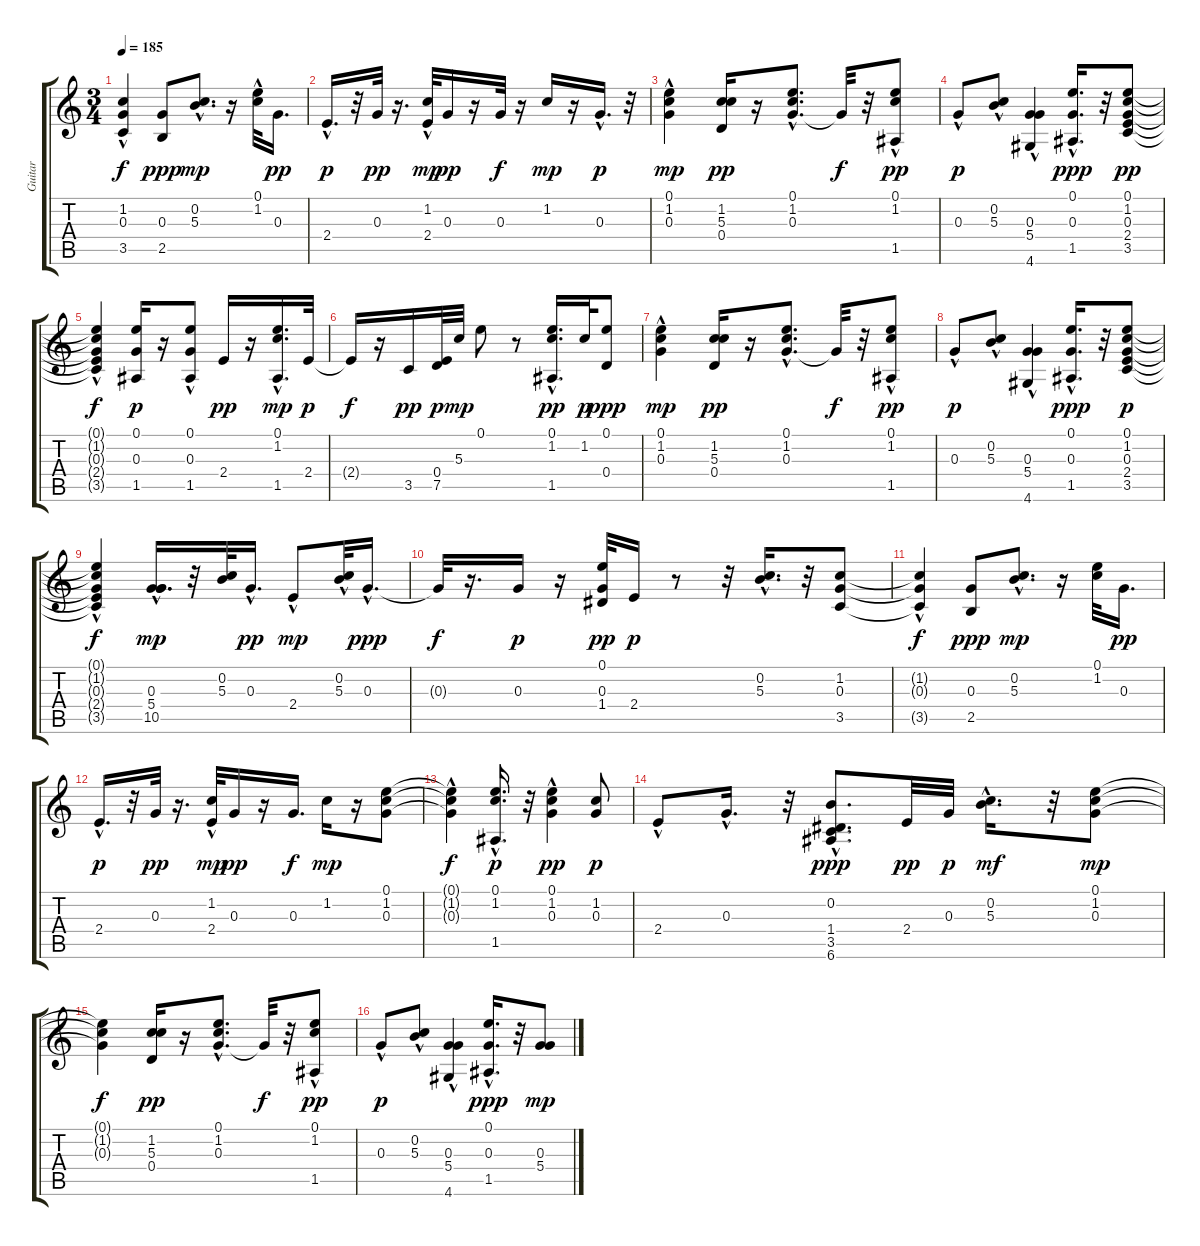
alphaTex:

\track ("Guitar " "Guitar ") {instrument acousticguitarnylon}
\staff {score tabs}
\tuning (E4 B3 G3 D3 A2 E2) {hide}
\ts (3 4)
\tempo 185
\clef g2
\ks c
(1.2{t} 0.3{hac t} 3.5{t}).4{dy f} (0.3 2.5).8{dy ppp} (0.2{hac} 5.3{hac}).8{d dy mp} r.16 (0.1{hac} 1.2).32 0.3.16{d dy pp} |
2.4{hac}.16{d dy p} r.32 0.3.32{dy pp} r.16{d} (1.2{hac} 2.4).32{dy mp} 0.3.16{dy pp} r.16 0.3.32{dy f} r.16 1.2.16{dy mp} r.16 0.3{hac}.16{d dy p} r.32 |
(0.1 1.2{hac} 0.3).4{dy mp} (1.2 5.3 0.4).16{dy pp} r.16 (0.1 1.2 0.3{hac}).8{d} 0.3{t}.32{dy f} r.32 (0.1{hac} 1.2{hac} 1.5).8{dy pp} |
0.3{hac}.8{dy p} (0.2 5.3{hac}).8 (0.3{hac} 5.4 4.6).4 (0.1{hac} 0.3{hac} 1.5).16{d dy ppp} r.32 (0.1 1.2 0.3 2.4 3.5).8{dy pp} |
(0.1{t} 1.2{t} 0.3{t} 2.4{t} 3.5{hac t}).4{dy f} (0.1 0.3 1.5).16{dy p} r.16 (0.1{hac} 0.3{hac} 1.5).8 2.4.16{dy pp} r.16 (0.1{hac} 1.2{hac} 1.5{hac}).16{d dy mp} 2.4.32{dy p} |
2.4{t}.16{dy f} r.16 3.5.16{dy pp} (0.4 7.5).32{dy p} 5.3.32{dy mp} 0.1.8 r.8 (0.1{hac} 1.2 1.5).16{d dy pp} 1.2.32{dy p} (0.1 0.4).8{dy ppp} |
(0.1 1.2{hac} 0.3).4{dy mp} (1.2 5.3 0.4).16{dy pp} r.16 (0.1 1.2 0.3{hac}).8{d} 0.3{t}.32{dy f} r.32 (0.1{hac} 1.2{hac} 1.5).8{dy pp} |
0.3{hac}.8{dy p} (0.2 5.3{hac}).8 (0.3{hac} 5.4 4.6).4 (0.1{hac} 0.3{hac} 1.5).16{d dy ppp} r.32 (0.1 1.2 0.3 2.4 3.5).8{dy p} |
(0.1{t} 1.2{t} 0.3{t} 2.4{hac t} 3.5{t}).4{dy f} (0.3{hac} 5.4 10.5).16{d dy mp} r.32 (0.2 5.3).32 0.3{hac}.16{d dy pp} 2.4{hac}.8{dy mp} (0.2{hac} 5.3).32 0.3{hac}.16{d dy ppp} |
0.3{t}.32{dy f} r.16{d} 0.3.16{dy p} r.16 (0.1 0.3 1.4).32{dy pp} 2.4.16{dy p} r.8 r.32 (0.2{hac} 5.3{hac}).16{d} r.32 (1.2 0.3 3.5).8 |
(1.2{t} 0.3{hac t} 3.5{t}).4{dy f} (0.3 2.5).8{dy ppp} (0.2{hac} 5.3{hac}).8{d dy mp} r.16 (0.1 1.2).32 0.3.16{d dy pp} |
2.4{hac}.16{d dy p} r.32 0.3.32{dy pp} r.16{d} (1.2{hac} 2.4).32{dy mp} 0.3.16{dy pp} r.16 0.3.16{d dy f} 1.2.16{dy mp} r.16 (0.1 1.2 0.3).8 |
(0.1{hac t} 1.2{hac t} 0.3{hac t}).4{dy f} (0.1{hac} 1.2 1.5).16{d dy p} r.32 (0.1 1.2{hac} 0.3{hac}).4{dy pp} (1.2 0.3).8{dy p} |
2.4{hac}.8 0.3{hac}.16{d} r.32 (0.2 1.4{hac} 3.5{hac} 6.6{hac}).8{d dy ppp} 2.4.32{dy pp} 0.3.32{dy p} (0.2 5.3{hac}).16{d dy mf} r.32 (0.1 1.2 0.3).8{dy mp} |
(0.1{t} 1.2{t} 0.3{t}).4{dy f} (1.2 5.3 0.4).16{dy pp} r.16 (0.1 1.2 0.3{hac}).8{d} 0.3{t}.32{dy f} r.32 (0.1{hac} 1.2{hac} 1.5).8{dy pp} |
0.3{hac}.8{dy p} (0.2 5.3{hac}).8 (0.3{hac} 5.4 4.6).4 (0.1{hac} 0.3{hac} 1.5).16{d dy ppp} r.32 (0.3 5.4).8{dy mp}
